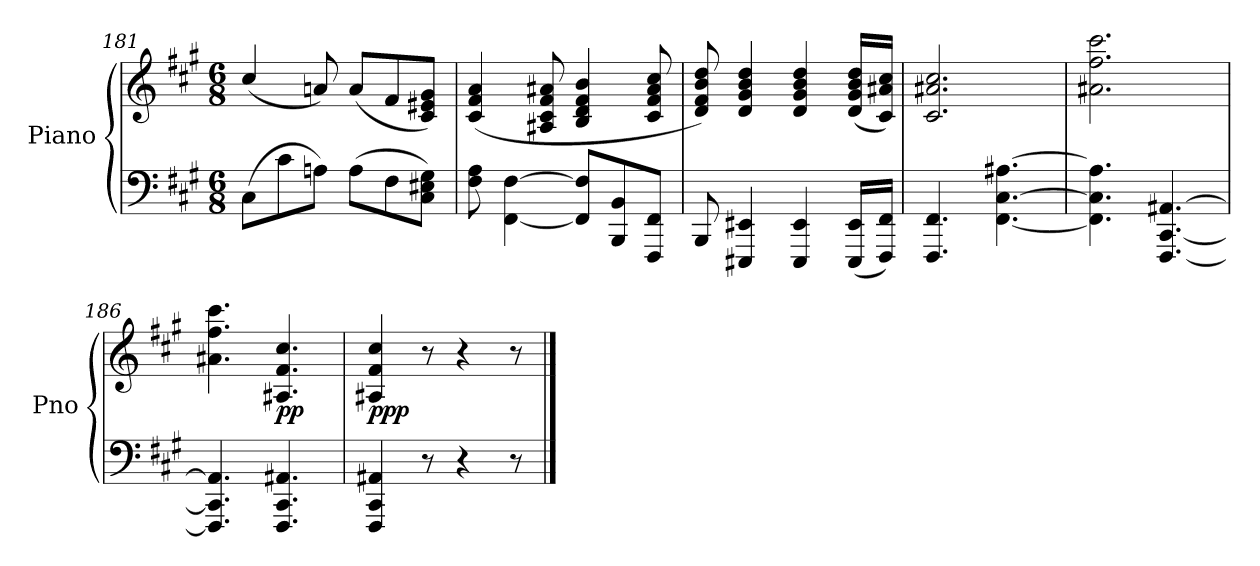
**kern	**kern	**dynam
*part1	*part1	*part1
*staff2	*staff1	*staff1/2
*I"Piano	*	*
*I'Pno	*	*
*clefF4	*clefG2	*
*k[f#c#g#]	*k[f#c#g#]	*
*M6/8	*M6/8	*
=181	=181	=181
(8C#\L	(4cc#/	.
8c#\	.	.
8An\J)	8an/)	.
(8A\L	(8a/L	.
8F#\	8f#/	.
8C#\ 8E#X\ 8G#\J)	8c#/ 8e#X/ 8g#/J)	.
=182	=182	=182
8F#\ 8A\	(4c#/ 4f#/ 4a/	.
[4FF#\ [4F#\	.	.
.	8A#X/ 8c#/ 8f#/ 8a#X/	.
8FF#]/ 8F#]/L	4B/ 4d/ 4f#/ 4b/	.
8BBB/ 8BB/	.	.
8FFF#/ 8FF#/J	8c#/ 8f#/ 8a#/ 8cc#/	.
=183	=183	=183
8BBB/	8d/ 8f#/ 8b/ 8dd/)	.
4EEE#X/ 4EE#X/	4d/ 4g#/ 4b/ 4dd/	.
4EEE#/ 4EE#/	4d/ 4g#/ 4b/ 4dd/	.
(16EEE#/ 16EE#/LL	(16d/ 16g#/ 16b/ 16dd/LL	.
16FFF#/ 16FF#/JJ)	16c#/ 16a#X/ 16cc#/JJ)	.
=184	=184	=184
4.FFF#/ 4.FF#/	2.c#/ 2.a#X/ 2.cc#/	.
[4.FF#\ [4.C#\ [4.A#X\	.	.
=185	=185	=185
4.FF#]\ 4.C#]\ 4.A#]\	2.a#X\ 2.ff#\ 2.ccc#\	.
[4.FFF#/ [4.CC#/ [4.AA#X/	.	.
=186	=186	=186
4.FFF#]/ 4.CC#]/ 4.AA#]/	4.a#X\ 4.ff#\ 4.ccc#\	.
4.FFF#/ 4.CC#/ 4.AA#X/	4.A#X/ 4.f#/ 4.cc#/	pp
=187	=187	=187
4FFF#/ 4CC#/ 4AA#X/	4A#X/ 4f#/ 4cc#/	ppp
8r	8r	.
4r	4r	.
8r	8r	.
==	==	==
*-	*-	*-
